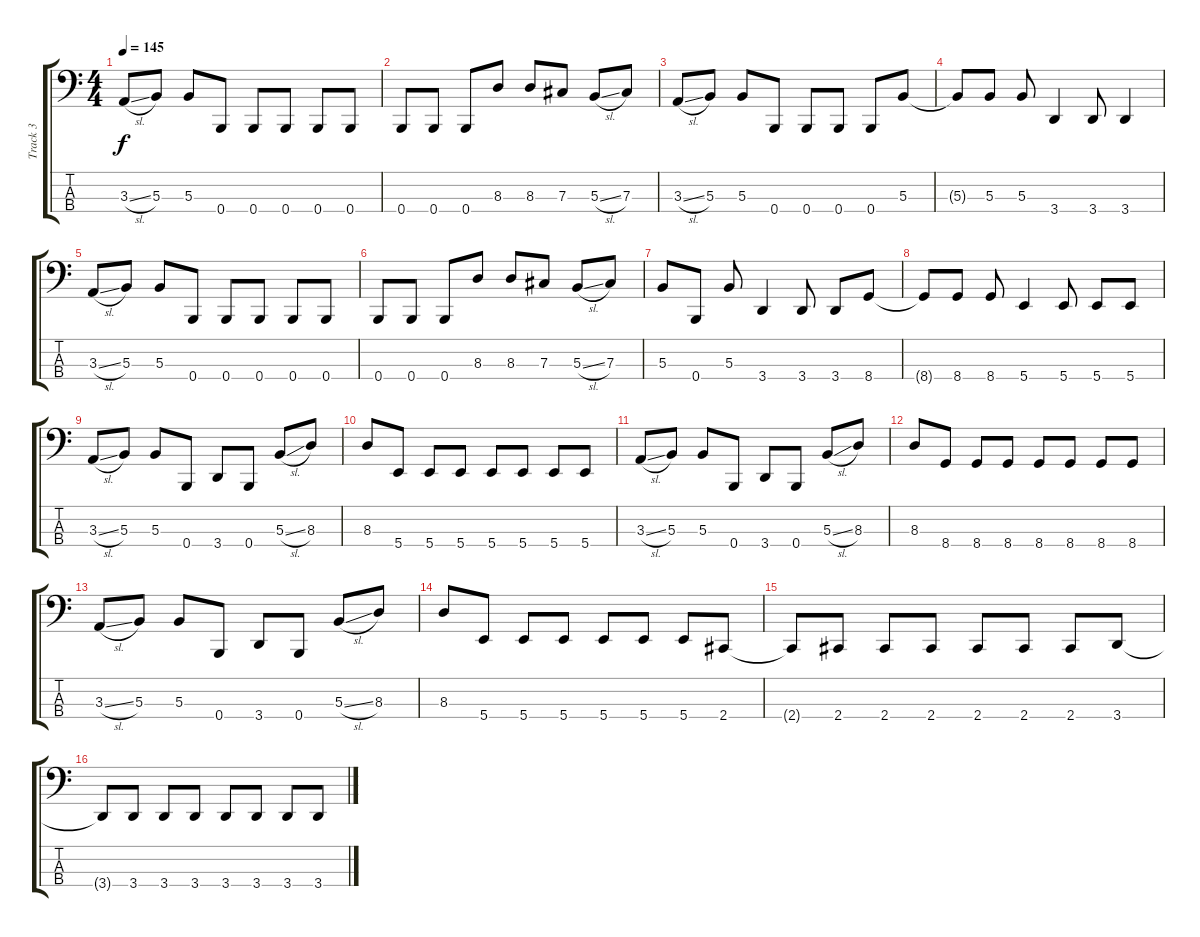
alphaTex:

\track ("Track 3" "Track 3") {instrument electricbasspick}
\staff {score tabs}
\tuning (E2 B1 Gb1 B0) {hide}
\ts (4 4)
\tempo 145
\clef f4
\ks c
3.3{sl}.8{dy f} 5.3.8 5.3.8 0.4.8 0.4.8 0.4.8 0.4.8 0.4.8 |
0.4.8 0.4.8 0.4.8 8.3.8 8.3.8 7.3.8 5.3{sl}.8 7.3.8 |
3.3{sl}.8 5.3.8 5.3.8 0.4.8 0.4.8 0.4.8 0.4.8 5.3.8 |
5.3{t}.8 5.3.8 5.3.8 3.4.4 3.4.8 3.4.4 |
3.3{sl}.8 5.3.8 5.3.8 0.4.8 0.4.8 0.4.8 0.4.8 0.4.8 |
0.4.8 0.4.8 0.4.8 8.3.8 8.3.8 7.3.8 5.3{sl}.8 7.3.8 |
5.3.8 0.4.8 5.3.8 3.4.4 3.4.8 3.4.8 8.4.8 |
8.4{t}.8 8.4.8 8.4.8 5.4.4 5.4.8 5.4.8 5.4.8 |
3.3{sl}.8 5.3.8 5.3.8 0.4.8 3.4.8 0.4.8 5.3{sl}.8 8.3.8 |
8.3.8 5.4.8 5.4.8 5.4.8 5.4.8 5.4.8 5.4.8 5.4.8 |
3.3{sl}.8 5.3.8 5.3.8 0.4.8 3.4.8 0.4.8 5.3{sl}.8 8.3.8 |
8.3.8 8.4.8 8.4.8 8.4.8 8.4.8 8.4.8 8.4.8 8.4.8 |
3.3{sl}.8 5.3.8 5.3.8 0.4.8 3.4.8 0.4.8 5.3{sl}.8 8.3.8 |
8.3.8 5.4.8 5.4.8 5.4.8 5.4.8 5.4.8 5.4.8 2.4.8 |
2.4{t}.8 2.4.8 2.4.8 2.4.8 2.4.8 2.4.8 2.4.8 3.4.8 |
3.4{t}.8 3.4.8 3.4.8 3.4.8 3.4.8 3.4.8 3.4.8 3.4.8
